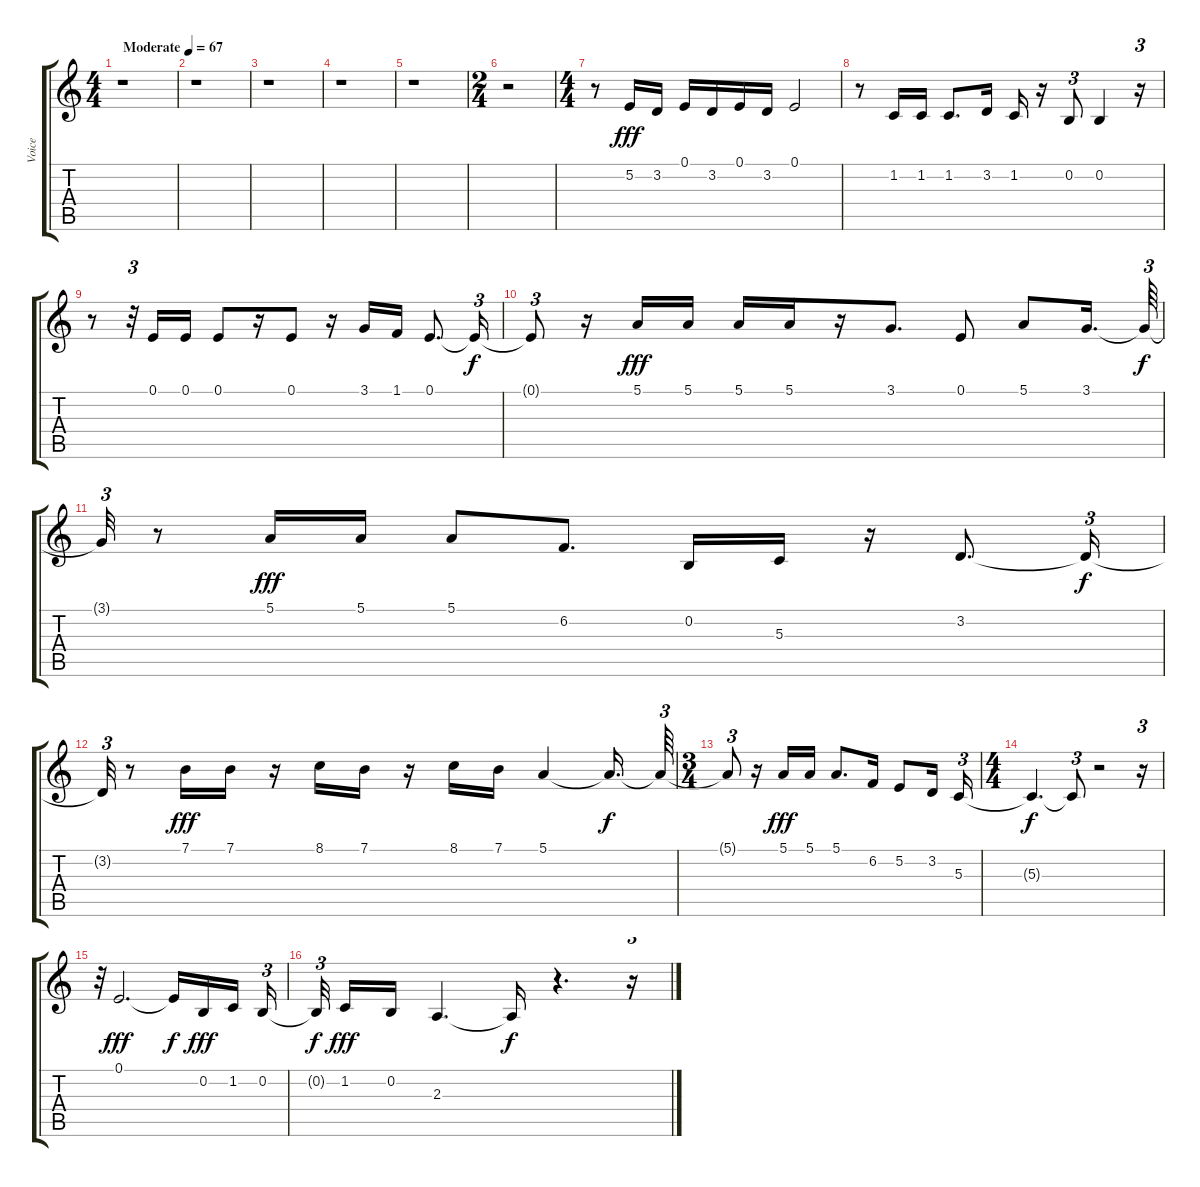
\track ("Voice" "Voice") {instrument flute}
\staff {score tabs}
\tuning (E4 B3 G3 D3 A2 E2) {hide}
\ts (4 4)
\tempo (67 "Moderate")
\clef g2
\ks c
r.1{dy fff instrument flute} |
r.1 |
r.1 |
r.1 |
r.1 |
\ts (2 4)
r.2 |
\ts (4 4)
r.8 5.2.16 3.2.16 0.1.16 3.2.16 0.1.16 3.2.16 0.1.2 |
r.8 1.2.16 1.2.16 1.2.8{d} 3.2.16 1.2.16 r.16 0.2.8{tu (3 2)} 0.2.4 r.16{tu (3 2)} |
r.8 r.32{tu (3 2)} 0.1.16 0.1.16 0.1.8 r.16 0.1.8 r.16 3.1.16 1.1.16 0.1.8{d} 0.1{t}.16{tu (3 2) dy f} |
0.1{t}.8{tu (3 2)} r.16 5.1.16{dy fff} 5.1.16 5.1.16 5.1.16 r.16 3.1.8{d} 0.1.8 5.1.8 3.1.16{d} 3.1{t}.64{tu (3 2) dy f} |
3.1{t}.32{tu (3 2)} r.8 5.1.16{dy fff} 5.1.16 5.1.8 6.2.8{d} 0.2.16 5.3.16 r.16 3.2.8{d} 3.2{t}.16{tu (3 2) dy f} |
3.2{t}.32{tu (3 2)} r.8 7.1.16{dy fff} 7.1.16 r.16 8.1.16 7.1.16 r.16 8.1.16 7.1.16 5.1.4 5.1{t}.16{d dy f} 5.1{t}.64{tu (3 2)} |
\ts (3 4)
5.1{t}.8{tu (3 2)} r.16 5.1.16{dy fff} 5.1.16 5.1.8{d} 6.2.16 5.2.8 3.2.16 5.3.16{tu (3 2)} |
\ts (4 4)
5.3{t}.4{d dy f} 5.3{t}.8{tu (3 2)} r.2 r.16{tu (3 2)} |
r.32{tu (3 2)} 0.1.2{d dy fff} 0.1{t}.16{dy f} 0.2.16{dy fff} 1.2.16{beam splitsecondary} 0.2.16{tu (3 2)} |
0.2{t}.32{tu (3 2) dy f beam splitsecondary} 1.2.16{dy fff} 0.2.16 2.3.4{d} 2.3{t}.16{dy f} r.4{d} r.16{tu (3 2)}
